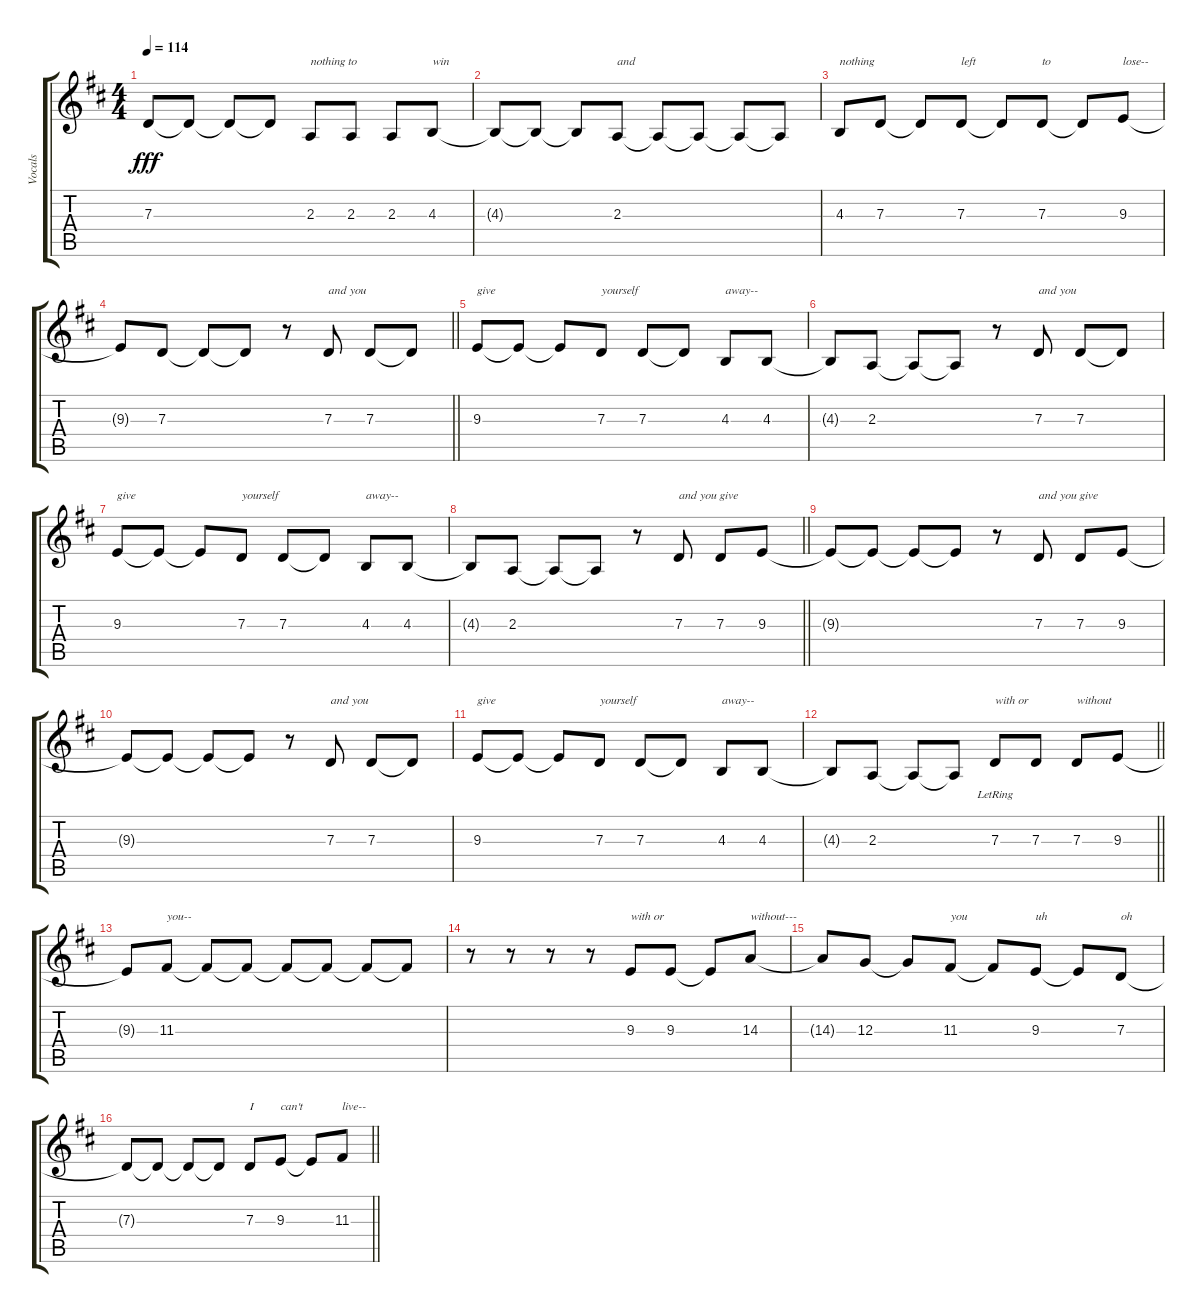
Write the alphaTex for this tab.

\track ("Vocals" "Vocals") {instrument clarinet}
\staff {score tabs}
\tuning (E4 B3 G3 D3 A2 E2) {hide}
\ts (4 4)
\tempo 114
\clef g2
\ks d
7.3{t}.8{dy fff} 7.3{t}.8 7.3{t}.8 7.3{t}.8 2.3.8{txt "nothing to"} 2.3.8 2.3.8 4.3.8{txt "win"} |
4.3{t}.8 4.3{t}.8 4.3{t}.8 2.3.8{txt "and"} 2.3{t}.8 2.3{t}.8 2.3{t}.8 2.3{t}.8 |
4.3.8{txt "nothing"} 7.3.8 7.3{t}.8 7.3.8{txt "left"} 7.3{t}.8 7.3.8{txt "to"} 7.3{t}.8 9.3.8{txt "lose--"} |
\barLineRight lightlight
9.3{t}.8 7.3.8 7.3{t}.8 7.3{t}.8 r.8 7.3.8{txt "and you"} 7.3.8 7.3{t}.8 |
9.3.8{txt "give"} 9.3{t}.8 9.3{t}.8 7.3.8{txt "yourself"} 7.3.8 7.3{t}.8 4.3.8{txt "away--"} 4.3.8 |
4.3{t}.8 2.3.8 2.3{t}.8 2.3{t}.8 r.8 7.3.8{txt "and you"} 7.3.8 7.3{t}.8 |
9.3.8{txt "give"} 9.3{t}.8 9.3{t}.8 7.3.8{txt "yourself"} 7.3.8 7.3{t}.8 4.3.8{txt "away--"} 4.3.8 |
\barLineRight lightlight
4.3{t}.8 2.3.8 2.3{t}.8 2.3{t}.8 r.8 7.3.8{txt "and you give"} 7.3.8 9.3.8 |
9.3{t}.8 9.3{t}.8 9.3{t}.8 9.3{t}.8 r.8 7.3.8{txt "and you give"} 7.3.8 9.3.8 |
9.3{t}.8 9.3{t}.8 9.3{t}.8 9.3{t}.8 r.8 7.3.8{txt "and you "} 7.3.8 7.3{t}.8 |
9.3.8{txt "give"} 9.3{t}.8 9.3{t}.8 7.3.8{txt "yourself"} 7.3.8 7.3{t}.8 4.3.8{txt "away--"} 4.3.8 |
\barLineRight lightlight
4.3{t}.8 2.3.8 2.3{t}.8 2.3{t}.8 7.3{lr}.8{txt "with or "} 7.3.8 7.3.8{txt "without"} 9.3.8 |
9.3{t}.8 11.3.8{txt "you--"} 11.3{t}.8 11.3{t}.8 11.3{t}.8 11.3{t}.8 11.3{t}.8 11.3{t}.8 |
r.8 r.8 r.8 r.8 9.3.8{txt "with or"} 9.3.8 9.3{t}.8 14.3.8{txt "without---"} |
14.3{t}.8 12.3.8 12.3{t}.8 11.3.8{txt "you"} 11.3{t}.8 9.3.8{txt "uh"} 9.3{t}.8 7.3.8{txt "oh"} |
\barLineRight lightlight
7.3{t}.8 7.3{t}.8 7.3{t}.8 7.3{t}.8 7.3.8{txt "I"} 9.3.8{txt "can't"} 9.3{t}.8 11.3.8{txt "live--"}
